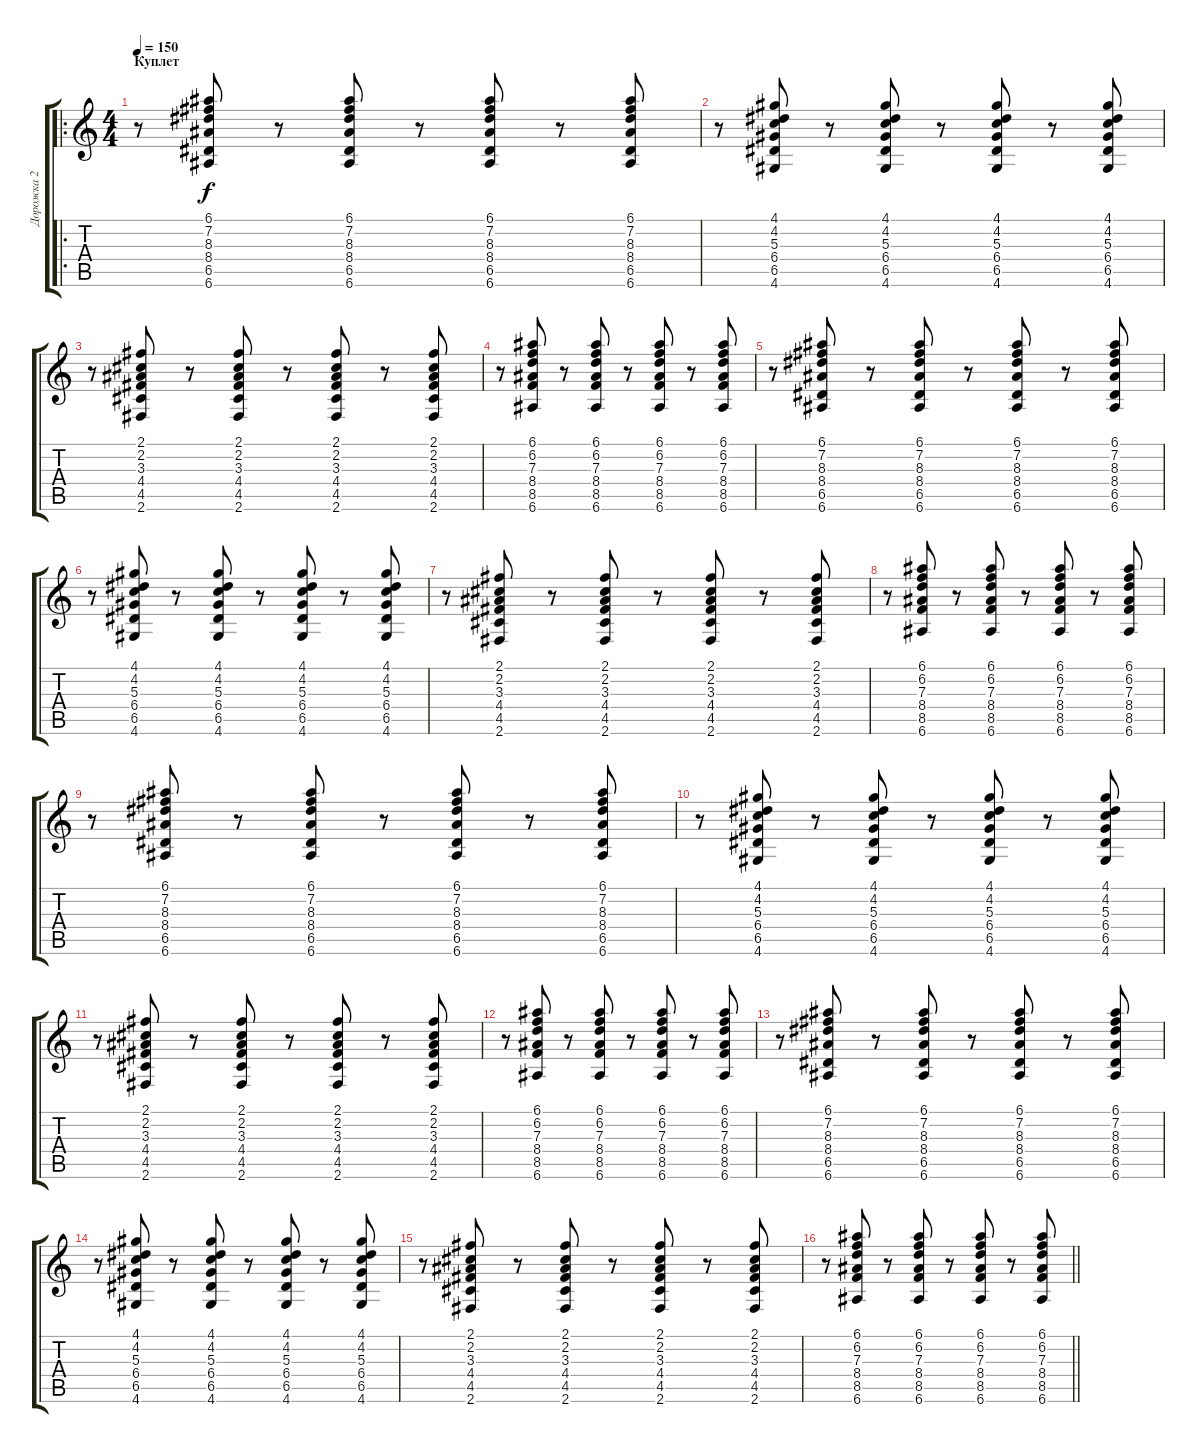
\track ("Дорожка 2" "Дорожка 2") {instrument distortionguitar}
\staff {score tabs}
\tuning (E4 B3 G3 D3 A2 E2) {hide}
\ro
\ts (4 4)
\section ("" "Куплет")
\tempo 150
\clef g2
\ks c
r.8{dy f instrument acousticguitarsteel} (6.1 7.2 8.3 8.4 6.5 6.6).8 r.8 (6.1 7.2 8.3 8.4 6.5 6.6).8 r.8 (6.1 7.2 8.3 8.4 6.5 6.6).8 r.8 (6.1 7.2 8.3 8.4 6.5 6.6).8 |
r.8 (4.1 4.2 5.3 6.4 6.5 4.6).8 r.8 (4.1 4.2 5.3 6.4 6.5 4.6).8 r.8 (4.1 4.2 5.3 6.4 6.5 4.6).8 r.8 (4.1 4.2 5.3 6.4 6.5 4.6).8 |
r.8 (2.1 2.2 3.3 4.4 4.5 2.6).8 r.8 (2.1 2.2 3.3 4.4 4.5 2.6).8 r.8 (2.1 2.2 3.3 4.4 4.5 2.6).8 r.8 (2.1 2.2 3.3 4.4 4.5 2.6).8 |
r.8 (6.1 6.2 7.3 8.4 8.5 6.6).8 r.8 (6.1 6.2 7.3 8.4 8.5 6.6).8 r.8 (6.1 6.2 7.3 8.4 8.5 6.6).8 r.8 (6.1 6.2 7.3 8.4 8.5 6.6).8 |
r.8{instrument acousticguitarsteel} (6.1 7.2 8.3 8.4 6.5 6.6).8 r.8 (6.1 7.2 8.3 8.4 6.5 6.6).8 r.8 (6.1 7.2 8.3 8.4 6.5 6.6).8 r.8 (6.1 7.2 8.3 8.4 6.5 6.6).8 |
r.8 (4.1 4.2 5.3 6.4 6.5 4.6).8 r.8 (4.1 4.2 5.3 6.4 6.5 4.6).8 r.8 (4.1 4.2 5.3 6.4 6.5 4.6).8 r.8 (4.1 4.2 5.3 6.4 6.5 4.6).8 |
r.8 (2.1 2.2 3.3 4.4 4.5 2.6).8 r.8 (2.1 2.2 3.3 4.4 4.5 2.6).8 r.8 (2.1 2.2 3.3 4.4 4.5 2.6).8 r.8 (2.1 2.2 3.3 4.4 4.5 2.6).8 |
r.8 (6.1 6.2 7.3 8.4 8.5 6.6).8 r.8 (6.1 6.2 7.3 8.4 8.5 6.6).8 r.8 (6.1 6.2 7.3 8.4 8.5 6.6).8 r.8 (6.1 6.2 7.3 8.4 8.5 6.6).8 |
r.8{instrument acousticguitarsteel} (6.1 7.2 8.3 8.4 6.5 6.6).8 r.8 (6.1 7.2 8.3 8.4 6.5 6.6).8 r.8 (6.1 7.2 8.3 8.4 6.5 6.6).8 r.8 (6.1 7.2 8.3 8.4 6.5 6.6).8 |
r.8 (4.1 4.2 5.3 6.4 6.5 4.6).8 r.8 (4.1 4.2 5.3 6.4 6.5 4.6).8 r.8 (4.1 4.2 5.3 6.4 6.5 4.6).8 r.8 (4.1 4.2 5.3 6.4 6.5 4.6).8 |
r.8 (2.1 2.2 3.3 4.4 4.5 2.6).8 r.8 (2.1 2.2 3.3 4.4 4.5 2.6).8 r.8 (2.1 2.2 3.3 4.4 4.5 2.6).8 r.8 (2.1 2.2 3.3 4.4 4.5 2.6).8 |
r.8 (6.1 6.2 7.3 8.4 8.5 6.6).8 r.8 (6.1 6.2 7.3 8.4 8.5 6.6).8 r.8 (6.1 6.2 7.3 8.4 8.5 6.6).8 r.8 (6.1 6.2 7.3 8.4 8.5 6.6).8 |
r.8{instrument acousticguitarsteel} (6.1 7.2 8.3 8.4 6.5 6.6).8 r.8 (6.1 7.2 8.3 8.4 6.5 6.6).8 r.8 (6.1 7.2 8.3 8.4 6.5 6.6).8 r.8 (6.1 7.2 8.3 8.4 6.5 6.6).8 |
r.8 (4.1 4.2 5.3 6.4 6.5 4.6).8 r.8 (4.1 4.2 5.3 6.4 6.5 4.6).8 r.8 (4.1 4.2 5.3 6.4 6.5 4.6).8 r.8 (4.1 4.2 5.3 6.4 6.5 4.6).8 |
r.8 (2.1 2.2 3.3 4.4 4.5 2.6).8 r.8 (2.1 2.2 3.3 4.4 4.5 2.6).8 r.8 (2.1 2.2 3.3 4.4 4.5 2.6).8 r.8 (2.1 2.2 3.3 4.4 4.5 2.6).8 |
\barLineRight lightlight
r.8 (6.1 6.2 7.3 8.4 8.5 6.6).8 r.8 (6.1 6.2 7.3 8.4 8.5 6.6).8 r.8 (6.1 6.2 7.3 8.4 8.5 6.6).8 r.8 (6.1 6.2 7.3 8.4 8.5 6.6).8
